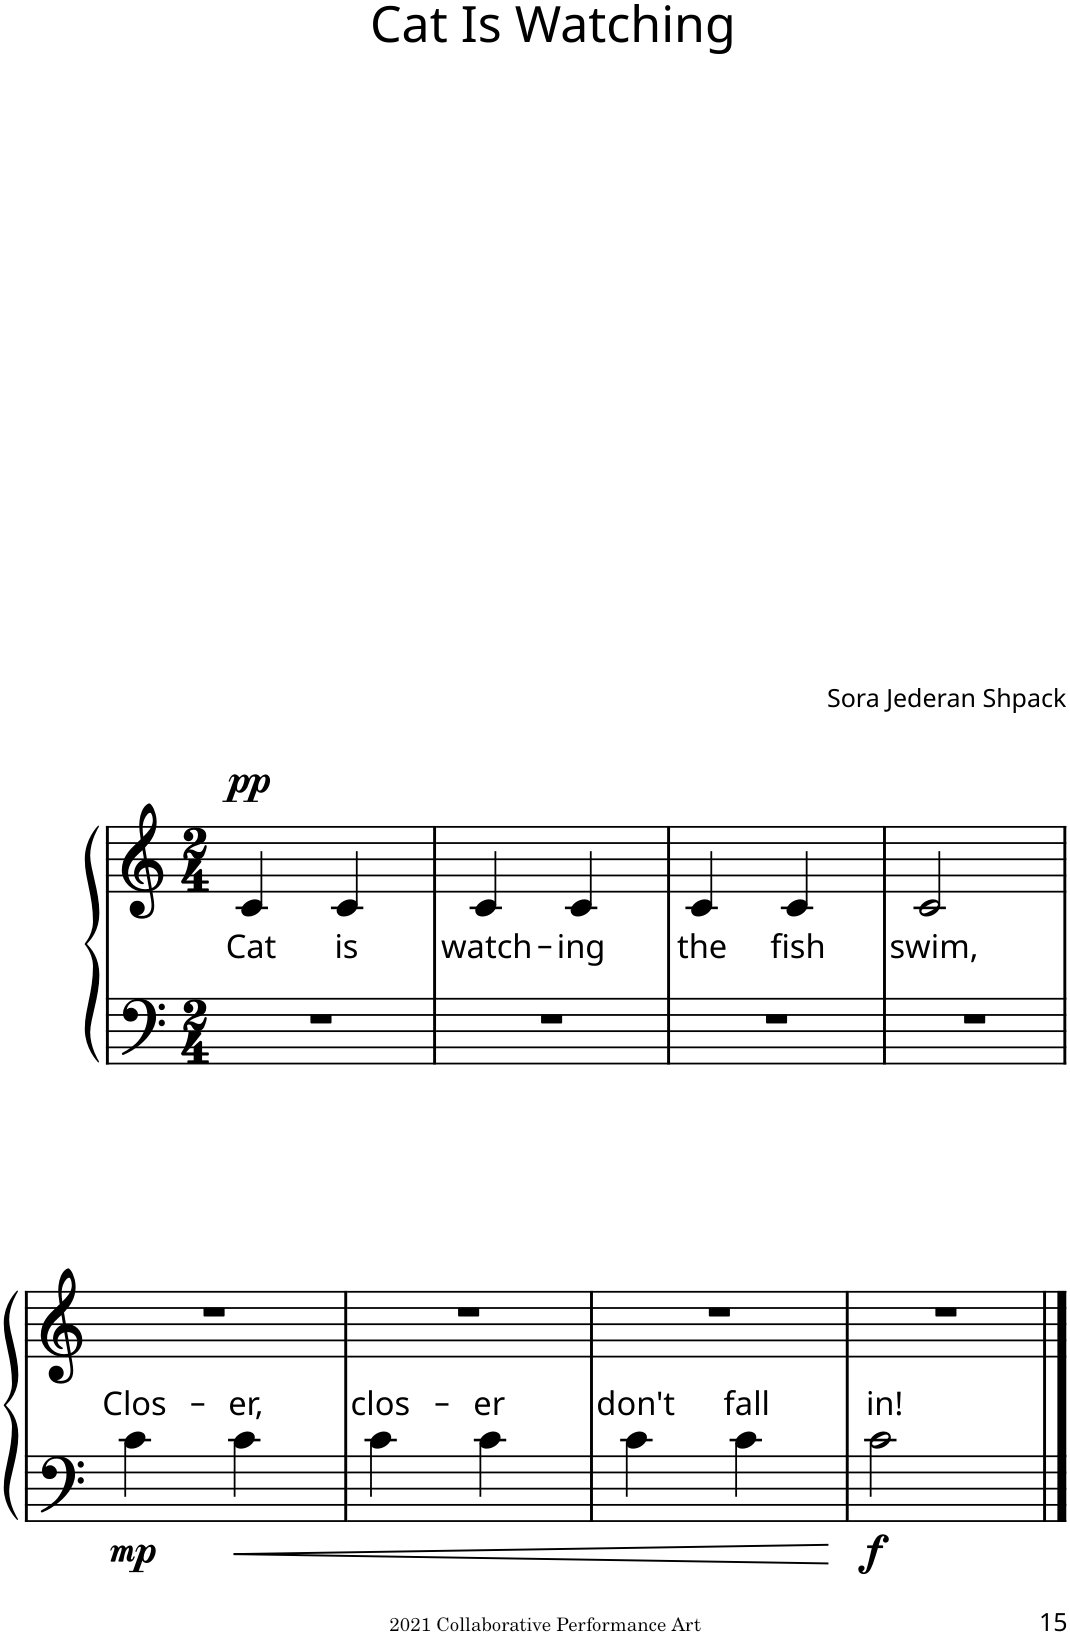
**kern	**text	**kern	**text	**dynam	**kern	**kern
*part2	*part2	*part2	*part2	*part2	*part1	*part1
*staff4	*staff4	*staff3	*staff3	*staff3/4	*staff2	*staff1
*I"Piano	*	*	*	*	*I"Piano	*
*I'Pno	*	*	*	*	*I'Pno	*
!!LO:PB:g=z
*	*	*	*	*	*stria5	*stria5
*clefF4	*	*clefG2	*	*	*clefF4	*clefG2
*k[]	*	*k[]	*	*	*k[]	*k[]
*M2/4	*	*M2/4	*	*	*M2/4	*M2/4
=1	=1	=1	=1	=1	=1	=1
!	!	!	!LO:LY:b	!LO:DY:a	!	!
2r	.	4c/	Cat	pp	2r	2r
!	!	!	!LO:LY:b	!	!	!
.	.	4c/	is	.	.	.
=2	=2	=2	=2	=2	=2	=2
!	!	!	!LO:LY:b	!	!	!
2r	.	4c/	watch-	.	2r	2r
!	!	!	!LO:LY:b	!	!	!
.	.	4c/	-ing	.	.	.
=3	=3	=3	=3	=3	=3	=3
!	!	!	!LO:LY:b	!	!	!
2r	.	4c/	the	.	2r	2r
!	!	!	!LO:LY:b	!	!	!
.	.	4c/	fish	.	.	.
=4	=4	=4	=4	=4	=4	=4
!	!	!	!LO:LY:b	!	!	!
2r	.	2c/	swim,	.	2r	2r
!!LO:LB:g=z
=5	=5	=5	=5	=5	=5	=5
!	!LO:LY:a	!	!	!LO:DY:b=2	!	!
4c\	Clos-	2r	.	mp	2r	2r
!	!LO:LY:a	!	!	!	!	!
4c\	-er,	.	.	.	.	.
=6	=6	=6	=6	=6	=6	=6
!	!LO:LY:a	!	!	!	!	!
4c\	clos-	2r	.	.	2r	2r
!	!LO:LY:a	!	!	!	!	!
4c\	-er	.	.	.	.	.
=7	=7	=7	=7	=7	=7	=7
!	!LO:LY:a	!	!	!	!	!
4c\	don't	2r	.	.	2r	2r
!	!LO:LY:a	!	!	!	!	!
4c\	fall	.	.	.	.	.
=8	=8	=8	=8	=8	=8	=8
!	!LO:LY:a	!	!	!LO:DY:b=2	!	!
2c\	in!	2r	.	f	2r	2r
==	==	==	==	==	==	==
*-	*-	*-	*-	*-	*-	*-
